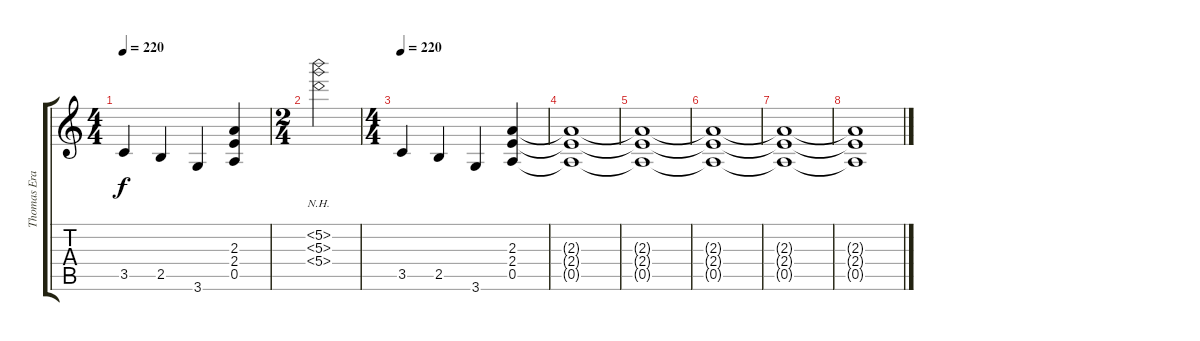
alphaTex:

\track ("Thomas Erak" "Thomas Era") {instrument acousticguitarsteel}
\staff {score tabs}
\tuning (E4 B3 G3 D3 A2 E2) {hide}
\ts (4 4)
\tempo 220
\clef g2
\ks c
3.5.4{dy f} 2.5.4 3.6.4 (2.3 2.4 0.5).4 |
\ts (2 4)
(5.2{nh} 5.3{nh} 5.4{nh}).2 |
\ts (4 4)
\tempo 220
3.5.4 2.5.4 3.6.4 (2.3 2.4 0.5).4 |
(2.3{t} 2.4{t} 0.5{t}).1 |
(2.3{t} 2.4{t} 0.5{t}).1 |
(2.3{t} 2.4{t} 0.5{t}).1{volume 14} |
(2.3{t} 2.4{t} 0.5{t}).1{volume 7} |
(2.3{t} 2.4{t} 0.5{t}).1{volume 4}
